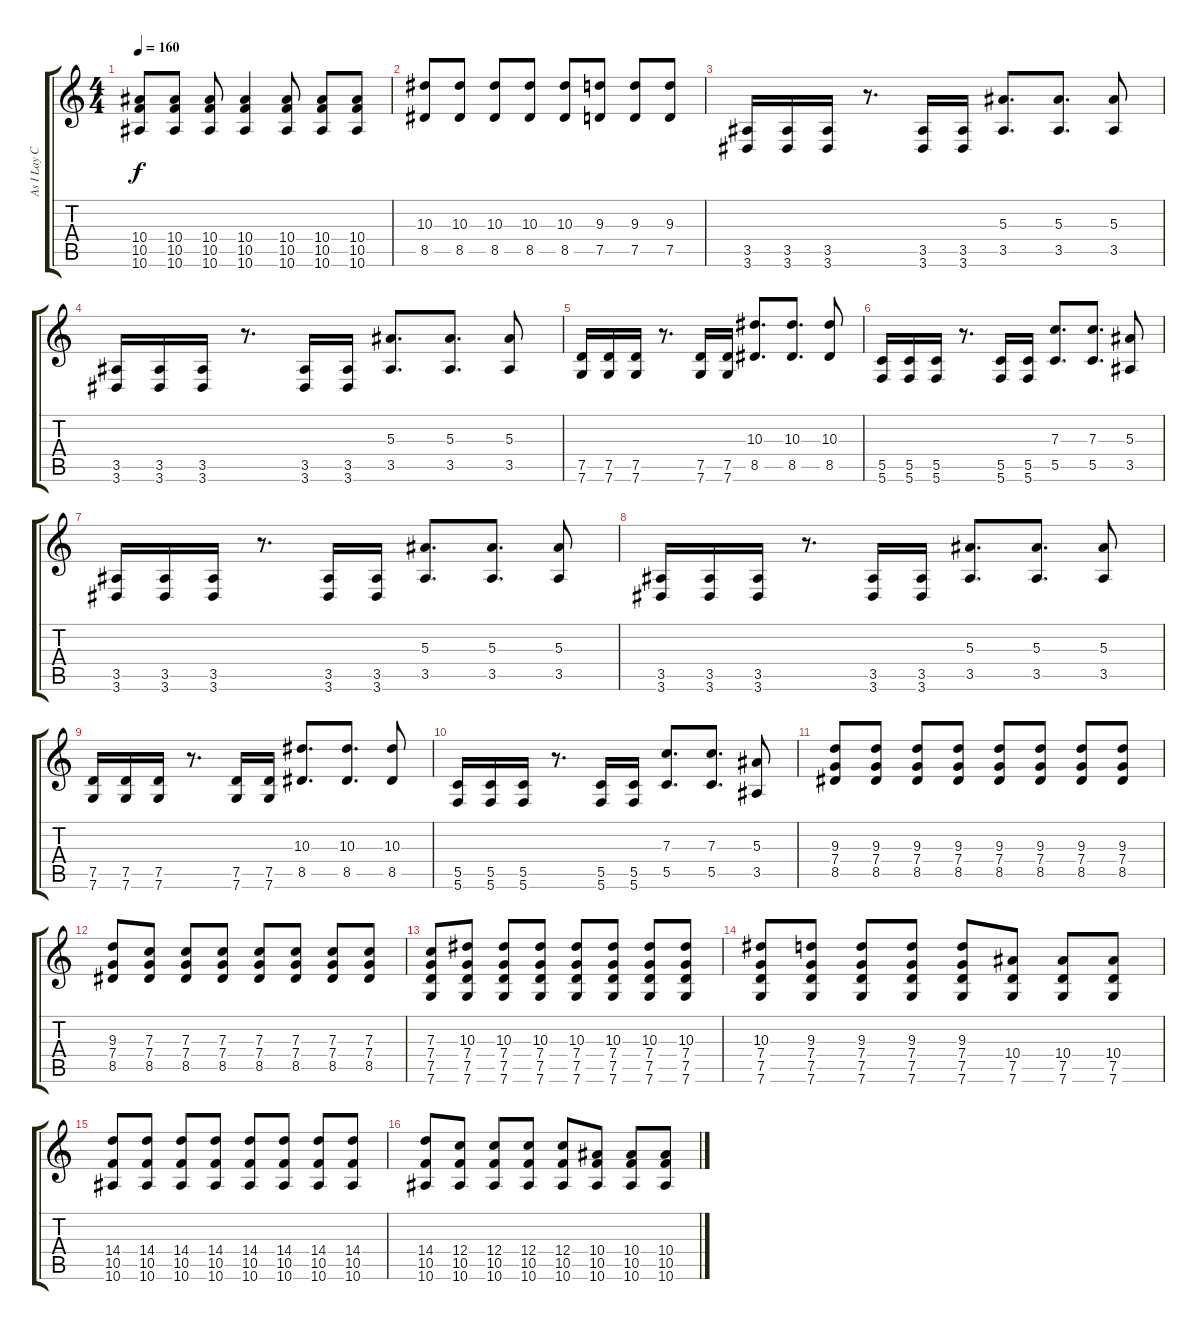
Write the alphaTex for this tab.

\track ("As I Lay Curtis" "As I Lay C") {instrument overdrivenguitar}
\staff {score tabs}
\tuning (D4 A3 F3 C3 G2 C2) {hide}
\ts (4 4)
\tempo 160
\clef g2
\ks c
(10.4 10.5 10.6).8{dy f} (10.4 10.5 10.6).8 (10.4 10.5 10.6).8 (10.4 10.5 10.6).4 (10.4 10.5 10.6).8 (10.4 10.5 10.6).8 (10.4 10.5 10.6).8 |
(10.3 8.5).8 (10.3 8.5).8 (10.3 8.5).8 (10.3 8.5).8 (10.3 8.5).8 (9.3 7.5).8 (9.3 7.5).8 (9.3 7.5).8 |
(3.5 3.6).16 (3.5 3.6).16 (3.5 3.6).16 r.8{d} (3.5 3.6).16 (3.5 3.6).16 (5.3 3.5).8{d} (5.3 3.5).8{d} (5.3 3.5).8 |
(3.5 3.6).16 (3.5 3.6).16 (3.5 3.6).16 r.8{d} (3.5 3.6).16 (3.5 3.6).16 (5.3 3.5).8{d} (5.3 3.5).8{d} (5.3 3.5).8 |
(7.5 7.6).16 (7.5 7.6).16 (7.5 7.6).16 r.8{d} (7.5 7.6).16 (7.5 7.6).16 (10.3 8.5).8{d} (10.3 8.5).8{d} (10.3 8.5).8 |
(5.5 5.6).16 (5.5 5.6).16 (5.5 5.6).16 r.8{d} (5.5 5.6).16 (5.5 5.6).16 (7.3 5.5).8{d} (7.3 5.5).8{d} (5.3 3.5).8 |
(3.5 3.6).16 (3.5 3.6).16 (3.5 3.6).16 r.8{d} (3.5 3.6).16 (3.5 3.6).16 (5.3 3.5).8{d} (5.3 3.5).8{d} (5.3 3.5).8 |
(3.5 3.6).16 (3.5 3.6).16 (3.5 3.6).16 r.8{d} (3.5 3.6).16 (3.5 3.6).16 (5.3 3.5).8{d} (5.3 3.5).8{d} (5.3 3.5).8 |
(7.5 7.6).16 (7.5 7.6).16 (7.5 7.6).16 r.8{d} (7.5 7.6).16 (7.5 7.6).16 (10.3 8.5).8{d} (10.3 8.5).8{d} (10.3 8.5).8 |
(5.5 5.6).16 (5.5 5.6).16 (5.5 5.6).16 r.8{d} (5.5 5.6).16 (5.5 5.6).16 (7.3 5.5).8{d} (7.3 5.5).8{d} (5.3 3.5).8 |
(9.3 7.4 8.5).8 (9.3 7.4 8.5).8 (9.3 7.4 8.5).8 (9.3 7.4 8.5).8 (9.3 7.4 8.5).8 (9.3 7.4 8.5).8 (9.3 7.4 8.5).8 (9.3 7.4 8.5).8 |
(9.3 7.4 8.5).8 (7.3 7.4 8.5).8 (7.3 7.4 8.5).8 (7.3 7.4 8.5).8 (7.3 7.4 8.5).8 (7.3 7.4 8.5).8 (7.3 7.4 8.5).8 (7.3 7.4 8.5).8 |
(7.3 7.4 7.5 7.6).8 (10.3 7.4 7.5 7.6).8 (10.3 7.4 7.5 7.6).8 (10.3 7.4 7.5 7.6).8 (10.3 7.4 7.5 7.6).8 (10.3 7.4 7.5 7.6).8 (10.3 7.4 7.5 7.6).8 (10.3 7.4 7.5 7.6).8 |
(10.3 7.4 7.5 7.6).8 (9.3 7.4 7.5 7.6).8 (9.3 7.4 7.5 7.6).8 (9.3 7.4 7.5 7.6).8 (9.3 7.4 7.5 7.6).8 (10.4 7.5 7.6).8 (10.4 7.5 7.6).8 (10.4 7.5 7.6).8 |
(14.4 10.5 10.6).8 (14.4 10.5 10.6).8 (14.4 10.5 10.6).8 (14.4 10.5 10.6).8 (14.4 10.5 10.6).8 (14.4 10.5 10.6).8 (14.4 10.5 10.6).8 (14.4 10.5 10.6).8 |
(14.4 10.5 10.6).8 (12.4 10.5 10.6).8 (12.4 10.5 10.6).8 (12.4 10.5 10.6).8 (12.4 10.5 10.6).8 (10.4 10.5 10.6).8 (10.4 10.5 10.6).8 (10.4 10.5 10.6).8
